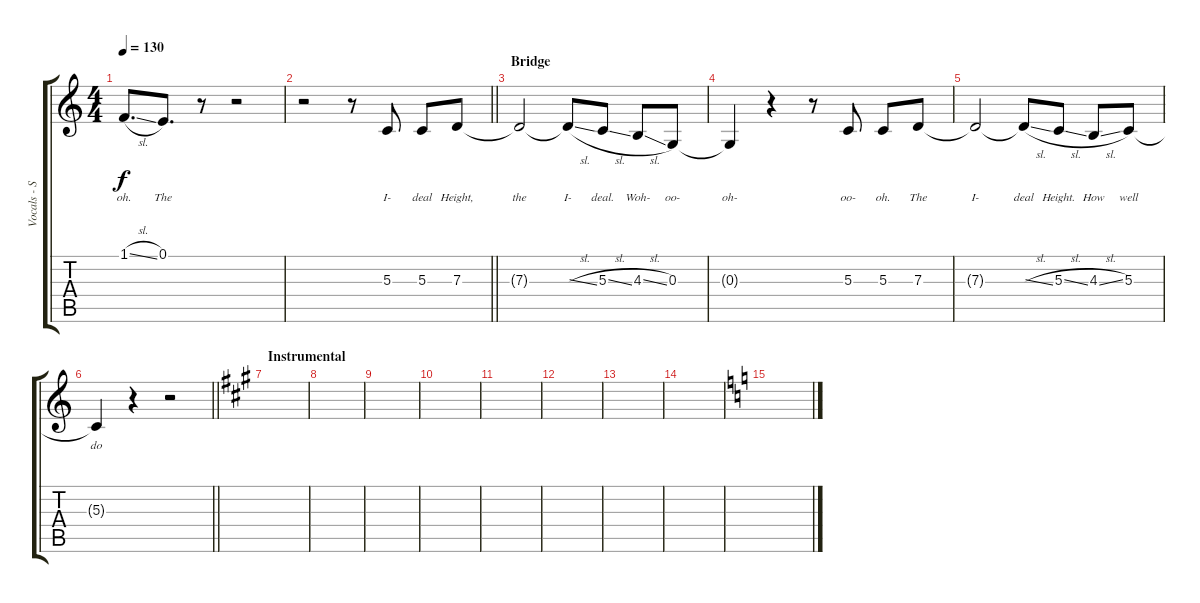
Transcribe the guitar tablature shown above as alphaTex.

\track ("Vocals - Simon Neil" "Vocals - S") {instrument altosax}
\staff {score tabs}
\tuning (E4 B3 G3 D3 A2 E2) {hide}
\ts (4 4)
\tempo 130
\clef g2
\ks c
1.1{sl}.8{d lyrics (0 "oh.") lyrics (1 "") lyrics (2 "") lyrics (3 "") lyrics (4 "") dy f} 0.1.8{d lyrics (0 "The") lyrics (1 "") lyrics (2 "") lyrics (3 "") lyrics (4 "")} r.8 r.2 |
\barLineRight lightlight
r.2 r.8 5.3.8{lyrics (0 "I-") lyrics (1 "") lyrics (2 "") lyrics (3 "") lyrics (4 "") volume 13} 5.3.8{lyrics (0 "deal") lyrics (1 "") lyrics (2 "") lyrics (3 "") lyrics (4 "")} 7.3.8{lyrics (0 "Height,") lyrics (1 "") lyrics (2 "") lyrics (3 "") lyrics (4 "")} |
\section ("" "Bridge")
7.3{t}.2{lyrics (0 "the") lyrics (1 "") lyrics (2 "") lyrics (3 "") lyrics (4 "")} 7.3{sl t}.8{lyrics (0 "I-") lyrics (1 "") lyrics (2 "") lyrics (3 "") lyrics (4 "")} 5.3{sl}.8{lyrics (0 "deal.") lyrics (1 "") lyrics (2 "") lyrics (3 "") lyrics (4 "")} 4.3{sl}.8{lyrics (0 "Woh-") lyrics (1 "") lyrics (2 "") lyrics (3 "") lyrics (4 "")} 0.3.8{lyrics (0 "oo-") lyrics (1 "") lyrics (2 "") lyrics (3 "") lyrics (4 "")} |
0.3{t}.4{lyrics (0 "oh-") lyrics (1 "") lyrics (2 "") lyrics (3 "") lyrics (4 "")} r.4 r.8 5.3.8{lyrics (0 "oo-") lyrics (1 "") lyrics (2 "") lyrics (3 "") lyrics (4 "")} 5.3.8{lyrics (0 "oh.") lyrics (1 "") lyrics (2 "") lyrics (3 "") lyrics (4 "")} 7.3.8{lyrics (0 "The") lyrics (1 "") lyrics (2 "") lyrics (3 "") lyrics (4 "")} |
7.3{t}.2{lyrics (0 "I-") lyrics (1 "") lyrics (2 "") lyrics (3 "") lyrics (4 "")} 7.3{sl t}.8{lyrics (0 "deal") lyrics (1 "") lyrics (2 "") lyrics (3 "") lyrics (4 "")} 5.3{sl}.8{lyrics (0 "Height.") lyrics (1 "") lyrics (2 "") lyrics (3 "") lyrics (4 "")} 4.3{sl}.8{lyrics (0 "How") lyrics (1 "") lyrics (2 "") lyrics (3 "") lyrics (4 "")} 5.3.8{lyrics (0 "well") lyrics (1 "") lyrics (2 "") lyrics (3 "") lyrics (4 "")} |
\barLineRight lightlight
5.3{t}.4{lyrics (0 "do") lyrics (1 "") lyrics (2 "") lyrics (3 "") lyrics (4 "")} r.4 r.2 |
\section ("" "Instrumental")
\ks a
|
|
|
|
|
|
|
|
\ks aminor
